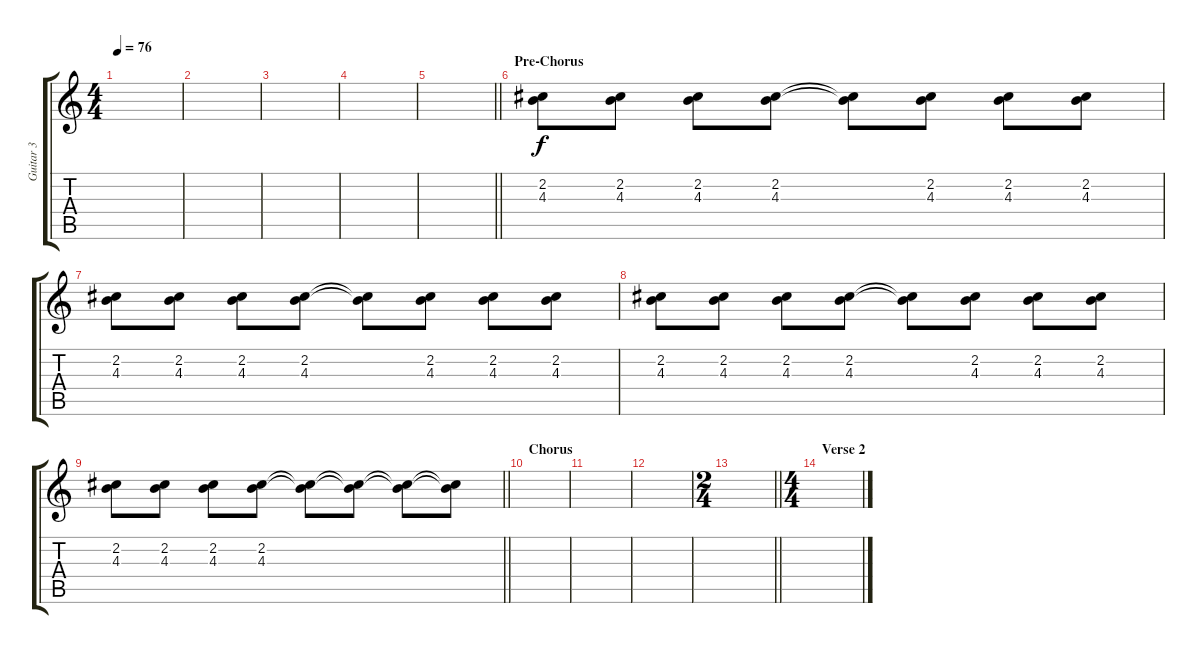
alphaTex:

\track ("Guitar 3" "Guitar 3") {instrument overdrivenguitar}
\staff {score tabs}
\tuning (E4 B3 G3 D3 A2 E2) {hide}
\ts (4 4)
\tempo 76
\clef g2
\ks c
|
|
|
|
\barLineRight lightlight
|
\section ("" "Pre-Chorus")
(2.2 4.3).8 (2.2 4.3).8 (2.2 4.3).8 (2.2 4.3).8 (2.2{t} 4.3{t}).8 (2.2 4.3).8 (2.2 4.3).8 (2.2 4.3).8 |
(2.2 4.3).8 (2.2 4.3).8 (2.2 4.3).8 (2.2 4.3).8 (2.2{t} 4.3{t}).8 (2.2 4.3).8 (2.2 4.3).8 (2.2 4.3).8 |
(2.2 4.3).8 (2.2 4.3).8 (2.2 4.3).8 (2.2 4.3).8 (2.2{t} 4.3{t}).8 (2.2 4.3).8 (2.2 4.3).8 (2.2 4.3).8 |
\barLineRight lightlight
(2.2 4.3).8 (2.2 4.3).8 (2.2 4.3).8 (2.2 4.3).8 (2.2{t} 4.3{t}).8 (2.2{t} 4.3{t}).8 (2.2{t} 4.3{t}).8 (2.2{t} 4.3{t}).8 |
\section ("" "Chorus")
|
|
|
\ts (2 4)
\barLineRight lightlight
|
\ts (4 4)
\section ("" "Verse 2")
